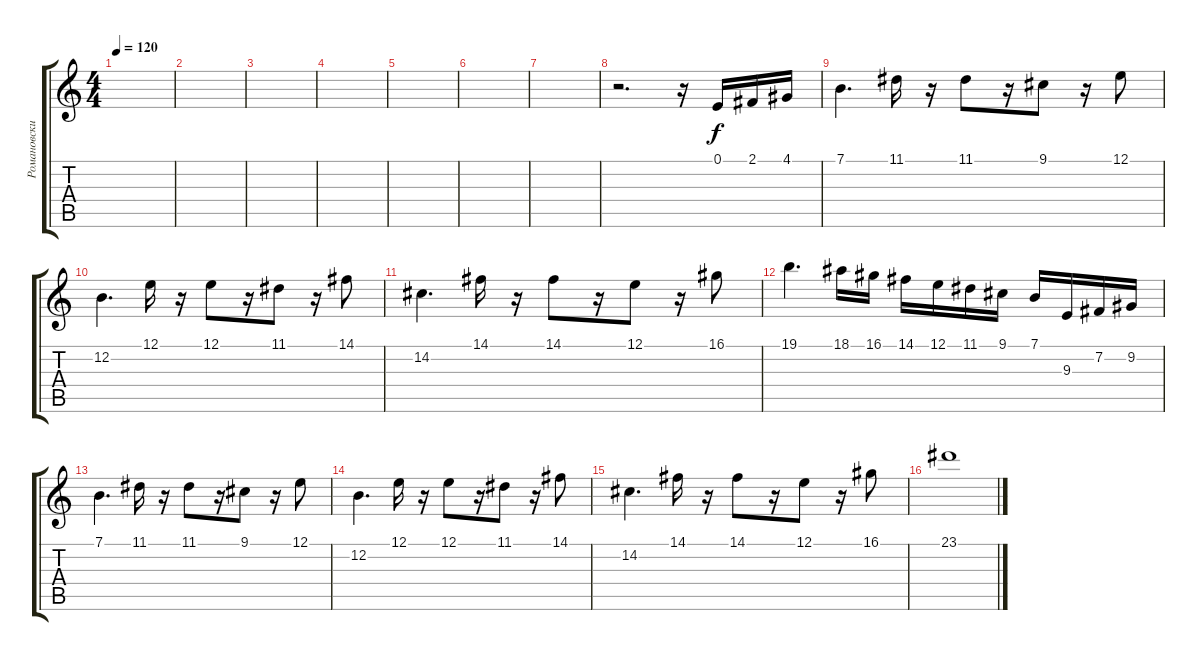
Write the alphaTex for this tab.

\track ("Романовский (клавиши)" "Романовски") {instrument lead2sawtooth}
\staff {score tabs}
\tuning (E4 B3 G3 D3 A2 E2) {hide}
\ts (4 4)
\tempo 120
\clef g2
\ks c
|
|
|
|
|
|
|
r.2{d} r.16 0.1.16 2.1.16 4.1.16 |
7.1.4{d} 11.1.16 r.16 11.1.8 r.16 9.1.8 r.16 12.1.8 |
12.2.4{d} 12.1.16 r.16 12.1.8 r.16 11.1.8 r.16 14.1.8 |
14.2.4{d} 14.1.16 r.16 14.1.8 r.16 12.1.8 r.16 16.1.8 |
19.1.4{d} 18.1.16 16.1.16 14.1.16 12.1.16 11.1.16 9.1.16 7.1.16 9.3.16 7.2.16 9.2.16 |
7.1.4{d} 11.1.16 r.16 11.1.8 r.16 9.1.8 r.16 12.1.8 |
12.2.4{d} 12.1.16 r.16 12.1.8 r.16 11.1.8 r.16 14.1.8 |
14.2.4{d} 14.1.16 r.16 14.1.8 r.16 12.1.8 r.16 16.1.8 |
23.1.1
